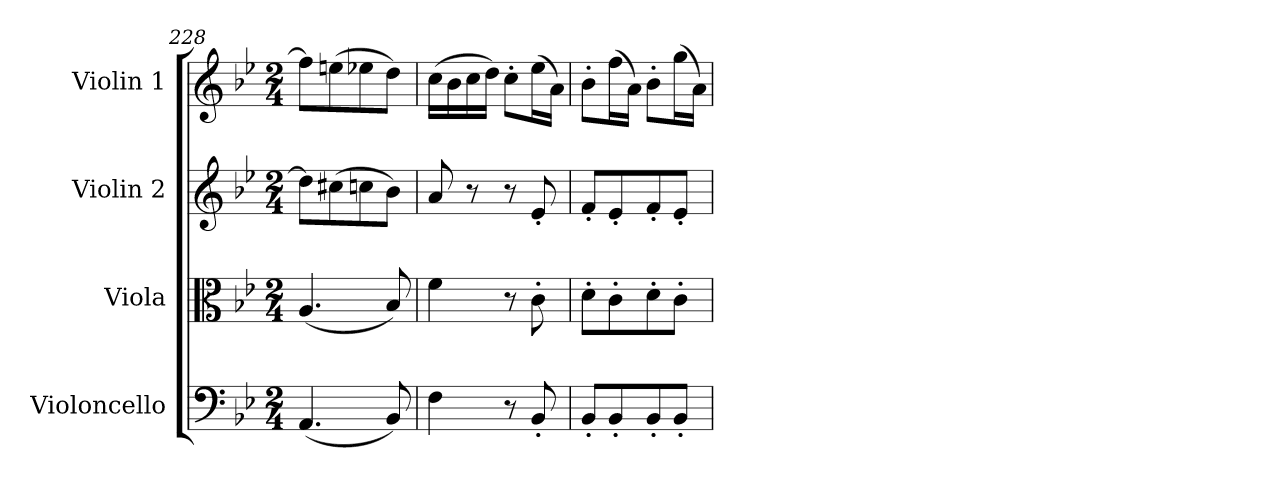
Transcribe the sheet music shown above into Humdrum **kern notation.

**kern	**kern	**kern	**kern
*part4	*part3	*part2	*part1
*staff4	*staff3	*staff2	*staff1
*I"Violoncello	*I"Viola	*I"Violin 2	*I"Violin 1
*I'Vc	*I'Vla	*I'Vln	*I'Vln
*clefF4	*clefC3	*clefG2	*clefG2
*k[b-e-]	*k[b-e-]	*k[b-e-]	*k[b-e-]
*M2/4	*M2/4	*M2/4	*M2/4
=228	=228	=228	=228
(4.AA/	(4.A/	8dd\L]	8ff\L]
.	.	(8cc#X\	(8een\
.	.	8ccn\	8ee-X\
8BB-/)	8B-/)	8b-\J)	8dd\J)
=229	=229	=229	=229
4F\	4f\	8a/	(16cc\LL
.	.	.	16b-\
.	.	8r	16cc\
.	.	.	16dd\JJ)
8r	8r	8r	8cc'\L
8BB-'/	8c'\	8e-'/	(16ee-\L
.	.	.	16a\JJ)
!!LO:LB:g=z
=230	=230	=230	=230
8BB-'/L	8d'\L	8f'/L	8b-'\L
8BB-'/	8c'\	8e-'/	(16ff\L
.	.	.	16a\JJ)
8BB-'/	8d'\	8f'/	8b-'\L
8BB-'/J	8c'\J	8e-'/J	(16gg\L
.	.	.	16a\JJ)
=	=	=	=
*-	*-	*-	*-
